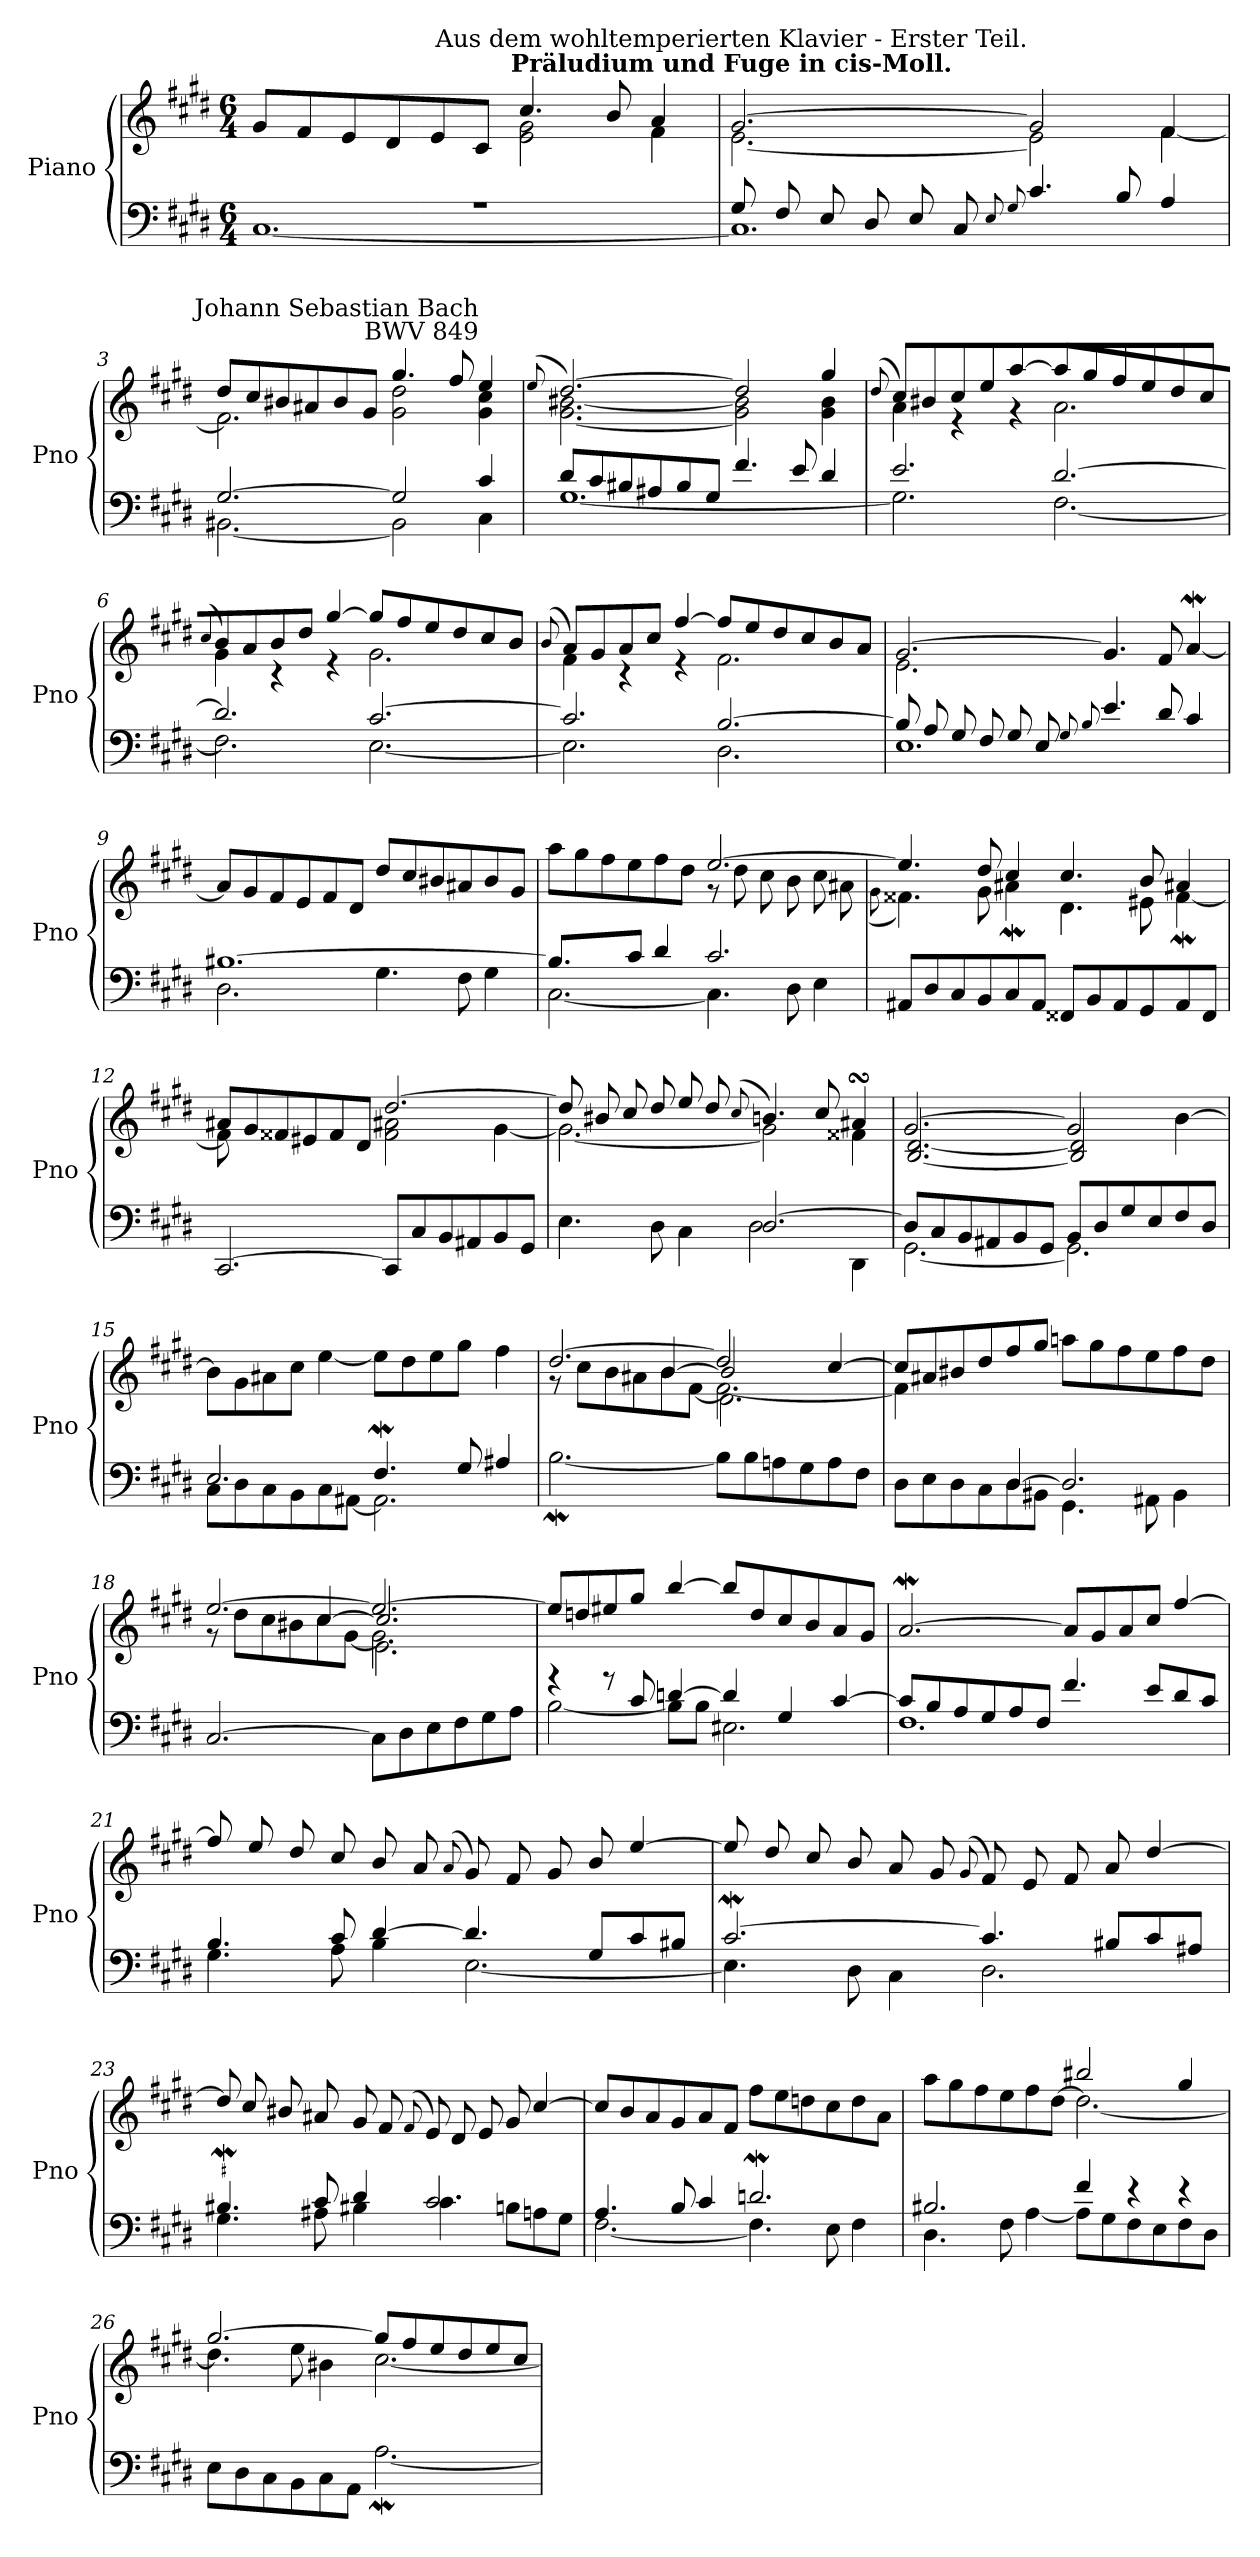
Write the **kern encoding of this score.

**kern	**kern
*part1	*part1
*staff2	*staff1
*I"Piano	*
*I'Pno	*
*clefF4	*clefG2
*k[f#c#g#d#]	*k[f#c#g#d#]
*E:	*E:
*M6/4	*M6/4
=1	=1
!	!LO:TX:a:B:t=1. Präludium
!LO:N:vis=1	!
*^	*^
1.r	[1.C#\	8g#/L	2.ryy
.	.	8f#/	.
.	.	8e/	.
.	.	8d#/	.
.	.	8e/	.
.	.	8c#/J	.
.	.	4.cc#/	2e\ 2g#\
.	.	8b/	.
.	.	4a/	4f#\
=2	=2	=2	=2
!	!	!LO:TX:a:B:cj:t=Präludium und Fuge in cis-Moll.	!
!	!	!LO:TX:a:cj:t=Aus dem wohltemperierten Klavier - Erster Teil.	!
8G#L	1.C#\]	[2.g#/	[2.e\
8F#	.	.	.
8E	.	.	.
8D#	.	.	.
8E	.	.	.
8C#	.	.	.
8qqE/	.	.	.
8qqG#/J	.	.	.
4.c#/	.	2g#/]	2e\]
8B/	.	.	.
4A/	.	4f#/	[4f#\
=3	=3	=3	=3
[2.G#/	[2.BB#X\	8dd#/L	2.f#\]
.	.	8cc#/	.
.	.	8b#X/	.
.	.	8a#X/	.
.	.	8b#/	.
.	.	8g#/J	.
2G#/]	2BB#\]	4.gg#/	2g#\ 2dd#\
.	.	8ff#/	.
!	!	!LO:TX:a:rj:t=Johann Sebastian Bach\nBWV 849	!
4c#/	4C#\	4ee/	4g#\ 4cc#\
!!LO:LB:g=z	!!
=4	=4	=4	=4
.	.	(>8qqee/	.
8d#/L	[1.G#\	[2.dd#/)	[2.g#\ [2.b#X\
8c#/	.	.	.
8B#X/	.	.	.
8A#X/	.	.	.
8B#/	.	.	.
8G#/J	.	.	.
4.f#/	.	2dd#/]	2g#\] 2b#\]
8e/	.	.	.
4d#/	.	4gg#/	4g#\ 4b#\
=5	=5	=5	=5
.	.	(>8qqdd#/L	.
2.e/	2.G#\]	8cc#/)	4a\
.	.	8b#X/	.
.	.	8cc#/	4r
.	.	8ee/J	.
.	.	[4aa/	4r
[2.d#/	[2.F#\	8aaL]	2.a\
.	.	8gg#	.
.	.	8ff#	.
.	.	8ee	.
.	.	8dd#	.
.	.	8cc#	.
=6	=6	=6	=6
.	.	(>8qqcc#/	.
2.d#/]	2.F#\]	8b/)	4g#\
.	.	8a/	.
.	.	8b/	4r
.	.	8dd#/J	.
.	.	[4gg#/	4r
[2.c#/	[2.E\	8gg#/L]	2.g#\
.	.	8ff#/	.
.	.	8ee/	.
.	.	8dd#/	.
.	.	8cc#/	.
.	.	8b/J	.
!!LO:LB:g=z	!!
=7	=7	=7	=7
.	.	(>8qqb/L	.
2.c#/]	2.E\]	8a/)	4f#\
.	.	8g#/	.
.	.	8a/	4r
.	.	8cc#/J	.
.	.	[4ff#/	4r
[2.B/	2.D#\	8ff#L]	2.f#\
.	.	8ee	.
.	.	8dd#	.
.	.	8cc#	.
.	.	8b	.
.	.	8aJ	.
=8	=8	=8	=8
8BL]	1.E\	[2.g#/	2.e\
8A	.	.	.
8G#	.	.	.
8F#	.	.	.
8G#	.	.	.
8E	.	.	.
8qqG#/	.	.	.
8qqB/J	.	.	.
4.e/	.	4.g#/]	2.ryy
8d#/	.	8f#/	.
4c#/	.	[4aw/	.
=9	=9	=9	=9
!	!	!	!LO:N:vis=1
[1.B#X/	2.D#\	8a/L]	1.ryy
.	.	8g#/	.
.	.	8f#/	.
.	.	8e/	.
.	.	8f#/	.
.	.	8d#/J	.
.	4.G#\	8dd#/L	.
.	.	8cc#/	.
.	.	8b#X/	.
.	8F#\	8a#X/	.
.	4G#\	8b#/	.
.	.	8g#/J	.
!!LO:LB:g=z	!!
=10	=10	=10	=10
4.B#/]	[2.C#\	8aa\L	2.ryy
.	.	8gg#\	.
.	.	8ff#\	.
8c#/J	.	8ee\	.
4d#/	.	8ff#\	.
.	.	8dd#\J	.
2.c#/	4.C#\]	[2.ee/	8r
.	.	.	8dd#\L
.	.	.	8cc#\
.	8D#\	.	8b\
.	4E\	.	8cc#\
.	.	.	8a#X\
=11	=11	=11	=11
.	.	.	(<8qqg#\
!	!LO:N:vis=1	!	!
8AA#X/L	1.ryy	4.ee/]	4.f##X\)
8D#/	.	.	.
8C#/	.	.	.
8BB/	.	8dd#/	8g#\
8C#/	.	4cc#/	4a#XW\
8AA#/J	.	.	.
8FF##X/L	.	4.cc#/	4.d#\
8BB/	.	.	.
8AA#/	.	.	.
8GG#/	.	8b/	8e#X\
8AA#/	.	4a#X/	[4f##W\
8FF##/J	.	.	.
=12	=12	=12	=12
!	!LO:N:vis=1	!	!
[2.CC#/	1.ryy	8a#X/L	8f##\]
.	.	8g#/	8ryy
.	.	8f##X/	2ryy
.	.	8e#X/	.
.	.	8f##/	.
.	.	8d#/J	.
8CC#/L]	.	[2.dd#/	2f##\ 2a#X\
8C#/	.	.	.
8BB/	.	.	.
8AA#X/	.	.	.
8BB/	.	.	[4g#\
8GG#/J	.	.	.
!!LO:LB:g=z	!!
=13	=13	=13	=13
2.rtyy	4.E\	8dd#/L]	2.g#\_
.	.	8b#X/	.
.	.	8cc#/	.
.	8D#\	8dd#/	.
.	4C#\	8ee/	.
.	.	8dd#/	.
.	.	(>8qqcc#/J	.
[2.D#/	2D#\	4.bn/)	2g#\]
.	.	8cc#/	.
.	4DD#\	4a#XsSsS/	4f##X\
=14	=14	=14	=14
8D#L]	[2.GG#\	[2.g#/	[2.B/ [2.d#/
8C#	.	.	.
8BB	.	.	.
8AA#X	.	.	.
8BB	.	.	.
8GG#J	.	.	.
8BB/L	2.GG#\]	2g#/]	2B/] 2d#/]
8D#/	.	.	.
8G#/	.	.	.
8E/	.	.	.
8F#/	.	4rtyy	[4b\
8D#/J	.	.	.
=15	=15	=15	=15
!	!	!LO:N:vis=1	!
2.E/	8C#\L	1.ryy	8b\L]
.	8D#\	.	8g#\
.	8C#\	.	8a#X\
.	8BB\	.	8cc#\J
.	8C#\	.	[4ee\
.	[8AA#X\J	.	.
4.F#W/	2.AA#\]	.	8ee\L]
.	.	.	8dd#\
.	.	.	8ee\
8G#/	.	.	8gg#\J
4A#X/	.	.	4ff#\
!!LO:LB:g=z
=16	=16	=16	=16
!LO:N:vis=1	!	!	!
*	*	*^	*^
1.ryy	[2.BW\	[2.dd#/	8r	2ryy	2.ryy
.	.	.	8cc#L	.	.
.	.	.	8b	.	.
.	.	.	8a#X	.	.
.	.	.	8b	[4b/	.
.	.	.	[8f#J	.	.
.	8B\L]	2dd#/]	2.f#\_	2b/]	2.d#\
.	8B\	.	.	.	.
.	8An\	.	.	.	.
.	8G#\	.	.	.	.
.	8A\	[4cc#/	.	4ryy	.
.	8F#\J	.	.	.	.
=17	=17	=17	=17	=17	=17
!	!	!	!	!LO:N:vis=1	!LO:N:vis=1
2ryy	8D#\L	8cc#L]	4f#\]	1.ryy	1.ryy
.	8E\	8a#X	.	.	.
.	8D#\	8b#X	2ryy	.	.
.	8C#\	8dd#	.	.	.
[4D#/	8D#\	8ff#	.	.	.
.	8BB#X\J	8gg#J	.	.	.
2.D#/]	4.GG#\	8aan\L	2.ryy	.	.
.	.	8gg#\	.	.	.
.	.	8ff#\	.	.	.
.	8AA#X\	8ee\	.	.	.
.	4BB#\	8ff#\	.	.	.
.	.	8dd#\J	.	.	.
=18	=18	=18	=18	=18	=18
!	!LO:N:vis=1	!	!	!	!
[2.C#/	1.ryy	[2.ee/	8r	2ryy	2.ryy
.	.	.	8dd#L	.	.
.	.	.	8cc#	.	.
.	.	.	8b#X	.	.
.	.	.	8cc#	[4cc#/	.
.	.	.	[8g#J	.	.
8C#\L]	.	2.ee/_	2.g#\]	2.cc#/]	2.e\
8D#\	.	.	.	.	.
8E\	.	.	.	.	.
8F#\	.	.	.	.	.
8G#\	.	.	.	.	.
8A\J	.	.	.	.	.
!!LO:LB:g=z	!!	!!	!!
=19	=19	=19	=19	=19	=19
!	!	!	!LO:N:vis=1	!LO:N:vis=1	!LO:N:vis=1
4r	[2B\	8ee/L]	1.ryy	1.ryy	1.ryy
.	.	8ddn/	.	.	.
8r	.	8ee#X/	.	.	.
8c#/	.	8gg#/J	.	.	.
[4dn/	8B\L]	[4bb/	.	.	.
.	8B\J	.	.	.	.
4d/]	2.E#X\	8bb/L]	.	.	.
.	.	8dd/	.	.	.
4G#/	.	8cc#/	.	.	.
.	.	8b/	.	.	.
[4c#/	.	8a/	.	.	.
.	.	8g#/J	.	.	.
=20	=20	=20	=20	=20	=20
!	!	!	!LO:N:vis=1	!LO:N:vis=1	!LO:N:vis=1
8c#L]	1.F#\	[2.aw/	1.ryy	1.ryy	1.ryy
8B	.	.	.	.	.
8A	.	.	.	.	.
8G#	.	.	.	.	.
8A	.	.	.	.	.
8F#J	.	.	.	.	.
4.f#/	.	8a/L]	.	.	.
.	.	8g#/	.	.	.
.	.	8a/	.	.	.
8e/L	.	8cc#/J	.	.	.
8d#/	.	[4ff#/	.	.	.
8c#/J	.	.	.	.	.
=21	=21	=21	=21	=21	=21
!	!	!	!LO:N:vis=1	!LO:N:vis=1	!LO:N:vis=1
4.B/	4.G#\	8ff#L]	1.ryy	1.ryy	1.ryy
.	.	8ee	.	.	.
.	.	8dd#	.	.	.
8c#/	8A\	8cc#	.	.	.
[4d#/	4B\	8b	.	.	.
.	.	8a	.	.	.
.	.	(>8qqa/J	.	.	.
4.d#/]	[2.E\	8g#L)	.	.	.
.	.	8f#	.	.	.
.	.	8g#	.	.	.
8G#L	.	8bJ	.	.	.
8c#	.	[4ee/	.	.	.
8B#XJ	.	.	.	.	.
!!LO:LB:g=z	!!	!!	!!
=22	=22	=22	=22	=22	=22
!	!	!	!LO:N:vis=1	!LO:N:vis=1	!LO:N:vis=1
[2.c#W/	4.E\]	8ee/L]	1.ryy	1.ryy	1.ryy
.	.	8dd#/	.	.	.
.	.	8cc#/	.	.	.
.	8D#\	8b/	.	.	.
.	4C#\	8a/	.	.	.
.	.	8g#/	.	.	.
.	.	(>8qqg#/J	.	.	.
4.c#/]	2.D#\	8f#/L)	.	.	.
.	.	8e/	.	.	.
.	.	8f#/	.	.	.
8B#XL	.	8a/J	.	.	.
8c#	.	[4dd#/	.	.	.
8A#XJ	.	.	.	.	.
=23	=23	=23	=23	=23	=23
!	!	!	!LO:N:vis=1	!LO:N:vis=1	!LO:N:vis=1
4.B#XW	4.G#\	8dd#L]	1.ryy	1.ryy	1.ryy
.	.	8cc#	.	.	.
.	.	8b#X	.	.	.
8c#/	8A#X\	8a#X	.	.	.
4d#/	4B#X\	8g#	.	.	.
.	.	8f#	.	.	.
.	.	(>8qqf#/J	.	.	.
2.c#/	4.c#\	8e/L)	.	.	.
.	.	8d#/	.	.	.
.	.	8e/	.	.	.
.	8Bn\L	8g#/J	.	.	.
.	8An\	[4cc#/	.	.	.
.	8G#\J	.	.	.	.
=24	=24	=24	=24	=24	=24
!	!	!	!LO:N:vis=1	!LO:N:vis=1	!LO:N:vis=1
4.A/	[2.F#\	8cc#/L]	1.ryy	1.ryy	1.ryy
.	.	8b/	.	.	.
.	.	8a/	.	.	.
8B/	.	8g#/	.	.	.
4c#/	.	8a/	.	.	.
.	.	8f#/J	.	.	.
2.dnw/	4.F#\]	8ff#\L	.	.	.
.	.	8ee\	.	.	.
.	.	8ddn\	.	.	.
.	8E\	8cc#\	.	.	.
.	4F#\	8dd\	.	.	.
.	.	8a\J	.	.	.
*	*	*	*v	*v	*v
!!LO:LB:g=z
=25	=25	=25	=25
2.B#X/	4.D#	2.ryy	8aa\L
.	.	.	8gg#\
.	.	.	8ff#\
.	8F#	.	8ee\
.	[4A	.	8ff#\
.	.	.	[8dd#\J
4f#/	8AL]	2bb#X/	2.dd#\_
.	8G#	.	.
4r	8F#	.	.
.	8E	.	.
4r	8F#	4gg#/	.
.	8D#J	.	.
=26	=26	=26	=26
!LO:N:vis=1	!	!	!
1.ryy	8EL	[2.gg#/	4.dd#\]
.	8D#	.	.
.	8C#	.	.
.	8BB	.	8ee\
.	8C#	.	4b#X\
.	8AAJ	.	.
.	[2.Aw	8gg#/L]	[2.cc#\
.	.	8ff#/	.
.	.	8ee/	.
.	.	8dd#/	.
.	.	8ee/	.
.	.	8cc#/J	.
*v	*v	*	*
*	*v	*v
=	=
*-	*-
